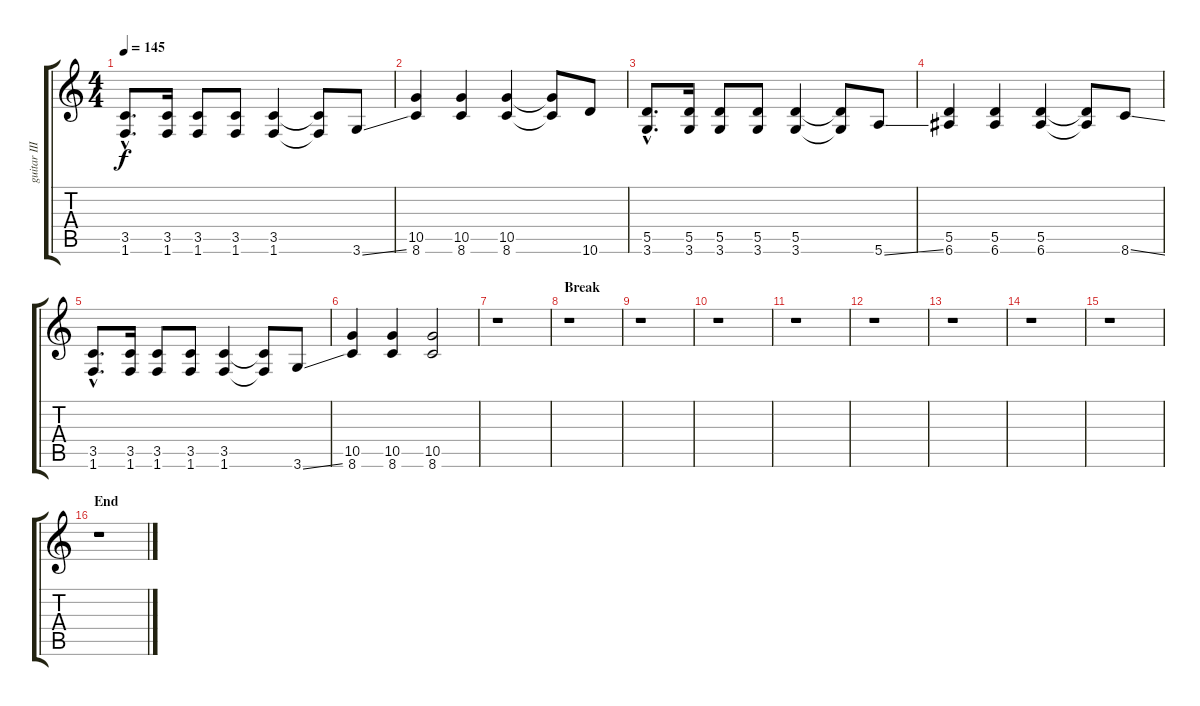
\track ("guitar III" "guitar III") {instrument electricguitarmuted}
\staff {score tabs}
\tuning (E4 B3 G3 D3 A2 E2) {hide}
\ts (4 4)
\tempo 145
\clef g2
\ks c
(3.5{hac} 1.6{hac}).8{d dy f} (3.5 1.6).16 (3.5 1.6).8 (3.5 1.6).8 (3.5 1.6).4 (3.5{t} 1.6{t}).8 3.6{ss}.8 |
(10.5 8.6).4 (10.5 8.6).4 (10.5 8.6).4 (10.5{t} 8.6{t}).8 10.6.8 |
(5.5{hac} 3.6{hac}).8{d} (5.5 3.6).16 (5.5 3.6).8 (5.5 3.6).8 (5.5 3.6).4 (5.5{t} 3.6{t}).8 5.6{ss}.8 |
(5.5 6.6).4 (5.5 6.6).4 (5.5 6.6).4 (5.5{t} 6.6{t}).8 8.6{ss}.8 |
(3.5{hac} 1.6{hac}).8{d} (3.5 1.6).16 (3.5 1.6).8 (3.5 1.6).8 (3.5 1.6).4 (3.5{t} 1.6{t}).8 3.6{ss}.8 |
(10.5 8.6).4 (10.5 8.6).4 (10.5 8.6).2 |
r.1 |
\section ("" "Break")
r.1 |
r.1 |
r.1 |
r.1 |
r.1 |
r.1 |
r.1 |
r.1 |
\section ("" "End")
r.1
